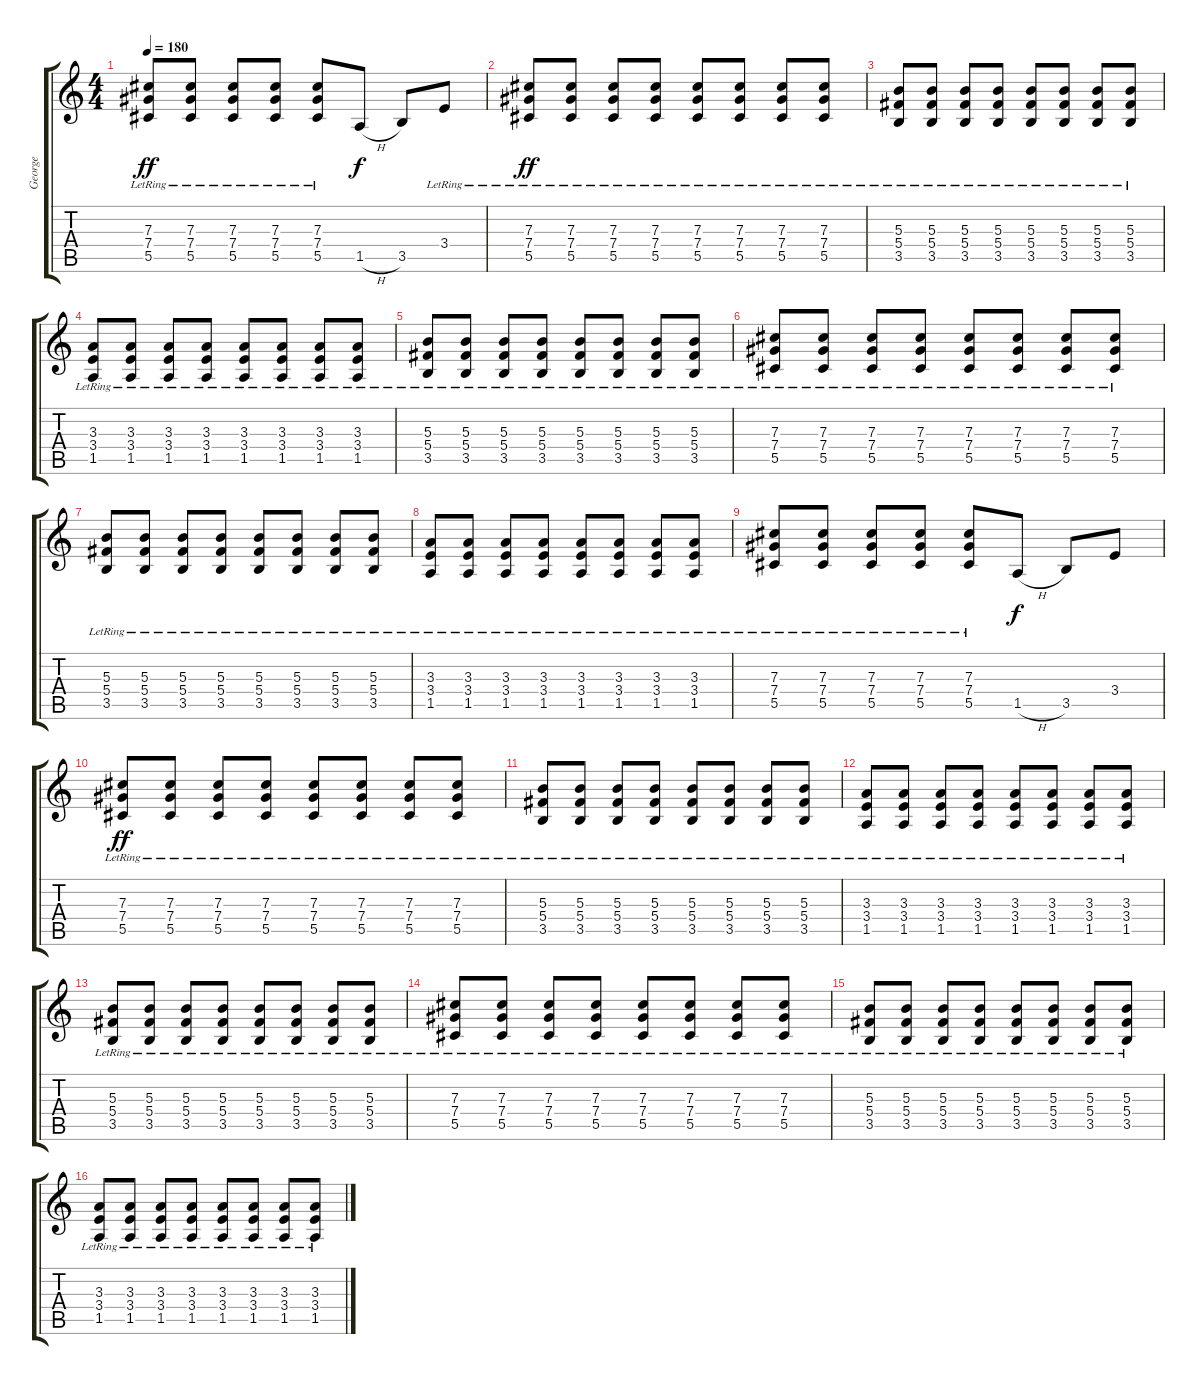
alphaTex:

\track ("George" "George") {instrument distortionguitar}
\staff {score tabs}
\tuning (Eb4 Bb3 Gb3 Db3 Ab2 Eb2) {hide}
\ts (4 4)
\tempo 180
\clef g2
\ks c
(7.3{lr} 7.4{lr} 5.5{lr}).8{dy ff volume 7} (7.3{lr} 7.4{lr} 5.5{lr}).8 (7.3{lr} 7.4{lr} 5.5{lr}).8 (7.3{lr} 7.4{lr} 5.5{lr}).8 (7.3 7.4 5.5{lr}).8 1.5{h}.8{dy f} 3.5.8 3.4{lr}.8 |
(7.3{lr} 7.4{lr} 5.5{lr}).8{dy ff} (7.3{lr} 7.4{lr} 5.5{lr}).8 (7.3{lr} 7.4{lr} 5.5{lr}).8 (7.3{lr} 7.4{lr} 5.5{lr}).8 (7.3{lr} 7.4{lr} 5.5{lr}).8 (7.3{lr} 7.4{lr} 5.5{lr}).8 (7.3{lr} 7.4{lr} 5.5{lr}).8 (7.3{lr} 7.4{lr} 5.5{lr}).8 |
(5.3{lr} 5.4{lr} 3.5{lr}).8 (5.3{lr} 5.4{lr} 3.5{lr}).8 (5.3{lr} 5.4{lr} 3.5{lr}).8 (5.3{lr} 5.4{lr} 3.5{lr}).8 (5.3{lr} 5.4{lr} 3.5{lr}).8 (5.3{lr} 5.4{lr} 3.5{lr}).8 (5.3{lr} 5.4{lr} 3.5{lr}).8 (5.3{lr} 5.4{lr} 3.5{lr}).8 |
(3.3{lr} 3.4{lr} 1.5{lr}).8{volume 6} (3.3{lr} 3.4{lr} 1.5{lr}).8 (3.3{lr} 3.4{lr} 1.5{lr}).8 (3.3{lr} 3.4{lr} 1.5{lr}).8 (3.3{lr} 3.4{lr} 1.5{lr}).8 (3.3{lr} 3.4{lr} 1.5{lr}).8 (3.3{lr} 3.4{lr} 1.5{lr}).8 (3.3{lr} 3.4{lr} 1.5{lr}).8 |
(5.3{lr} 5.4{lr} 3.5{lr}).8 (5.3{lr} 5.4{lr} 3.5{lr}).8 (5.3{lr} 5.4{lr} 3.5{lr}).8 (5.3{lr} 5.4{lr} 3.5{lr}).8 (5.3{lr} 5.4{lr} 3.5{lr}).8 (5.3{lr} 5.4{lr} 3.5{lr}).8 (5.3{lr} 5.4{lr} 3.5{lr}).8 (5.3{lr} 5.4{lr} 3.5{lr}).8 |
(7.3{lr} 7.4{lr} 5.5{lr}).8 (7.3{lr} 7.4{lr} 5.5{lr}).8 (7.3{lr} 7.4{lr} 5.5{lr}).8 (7.3{lr} 7.4{lr} 5.5{lr}).8 (7.3{lr} 7.4{lr} 5.5{lr}).8 (7.3{lr} 7.4{lr} 5.5{lr}).8 (7.3{lr} 7.4{lr} 5.5{lr}).8 (7.3{lr} 7.4{lr} 5.5{lr}).8 |
(5.3{lr} 5.4{lr} 3.5{lr}).8{volume 5} (5.3{lr} 5.4{lr} 3.5{lr}).8 (5.3{lr} 5.4{lr} 3.5{lr}).8 (5.3{lr} 5.4{lr} 3.5{lr}).8 (5.3{lr} 5.4{lr} 3.5{lr}).8 (5.3{lr} 5.4{lr} 3.5{lr}).8 (5.3{lr} 5.4{lr} 3.5{lr}).8 (5.3{lr} 5.4{lr} 3.5{lr}).8 |
(3.3{lr} 3.4{lr} 1.5{lr}).8 (3.3{lr} 3.4{lr} 1.5{lr}).8 (3.3{lr} 3.4{lr} 1.5{lr}).8 (3.3{lr} 3.4{lr} 1.5{lr}).8 (3.3{lr} 3.4{lr} 1.5{lr}).8 (3.3{lr} 3.4{lr} 1.5{lr}).8 (3.3{lr} 3.4{lr} 1.5{lr}).8 (3.3{lr} 3.4{lr} 1.5{lr}).8 |
(7.3{lr} 7.4{lr} 5.5{lr}).8 (7.3{lr} 7.4{lr} 5.5{lr}).8 (7.3{lr} 7.4{lr} 5.5{lr}).8 (7.3{lr} 7.4{lr} 5.5{lr}).8 (7.3 7.4 5.5{lr}).8 1.5{h}.8{dy f} 3.5.8 3.4.8 |
(7.3{lr} 7.4{lr} 5.5{lr}).8{dy ff volume 4} (7.3{lr} 7.4{lr} 5.5{lr}).8 (7.3{lr} 7.4{lr} 5.5{lr}).8 (7.3{lr} 7.4{lr} 5.5{lr}).8 (7.3{lr} 7.4{lr} 5.5{lr}).8 (7.3{lr} 7.4{lr} 5.5{lr}).8 (7.3{lr} 7.4{lr} 5.5{lr}).8 (7.3{lr} 7.4{lr} 5.5{lr}).8 |
(5.3{lr} 5.4{lr} 3.5{lr}).8 (5.3{lr} 5.4{lr} 3.5{lr}).8 (5.3{lr} 5.4{lr} 3.5{lr}).8 (5.3{lr} 5.4{lr} 3.5{lr}).8 (5.3{lr} 5.4{lr} 3.5{lr}).8 (5.3{lr} 5.4{lr} 3.5{lr}).8 (5.3{lr} 5.4{lr} 3.5{lr}).8 (5.3{lr} 5.4{lr} 3.5{lr}).8 |
(3.3{lr} 3.4{lr} 1.5{lr}).8 (3.3{lr} 3.4{lr} 1.5{lr}).8 (3.3{lr} 3.4{lr} 1.5{lr}).8 (3.3{lr} 3.4{lr} 1.5{lr}).8 (3.3{lr} 3.4{lr} 1.5{lr}).8 (3.3{lr} 3.4{lr} 1.5{lr}).8 (3.3{lr} 3.4{lr} 1.5{lr}).8 (3.3{lr} 3.4{lr} 1.5{lr}).8 |
(5.3{lr} 5.4{lr} 3.5{lr}).8{volume 3} (5.3{lr} 5.4{lr} 3.5{lr}).8 (5.3{lr} 5.4{lr} 3.5{lr}).8 (5.3{lr} 5.4{lr} 3.5{lr}).8 (5.3{lr} 5.4{lr} 3.5{lr}).8 (5.3{lr} 5.4{lr} 3.5{lr}).8 (5.3{lr} 5.4{lr} 3.5{lr}).8 (5.3{lr} 5.4{lr} 3.5{lr}).8 |
(7.3{lr} 7.4{lr} 5.5{lr}).8 (7.3{lr} 7.4{lr} 5.5{lr}).8 (7.3{lr} 7.4{lr} 5.5{lr}).8 (7.3{lr} 7.4{lr} 5.5{lr}).8 (7.3{lr} 7.4{lr} 5.5{lr}).8 (7.3{lr} 7.4{lr} 5.5{lr}).8 (7.3{lr} 7.4{lr} 5.5{lr}).8 (7.3{lr} 7.4{lr} 5.5{lr}).8 |
(5.3{lr} 5.4{lr} 3.5{lr}).8 (5.3{lr} 5.4{lr} 3.5{lr}).8 (5.3{lr} 5.4{lr} 3.5{lr}).8 (5.3{lr} 5.4{lr} 3.5{lr}).8 (5.3{lr} 5.4{lr} 3.5{lr}).8 (5.3{lr} 5.4{lr} 3.5{lr}).8 (5.3{lr} 5.4{lr} 3.5{lr}).8 (5.3{lr} 5.4{lr} 3.5{lr}).8 |
(3.3{lr} 3.4{lr} 1.5{lr}).8{volume 2} (3.3{lr} 3.4{lr} 1.5{lr}).8 (3.3{lr} 3.4{lr} 1.5{lr}).8 (3.3{lr} 3.4{lr} 1.5{lr}).8 (3.3{lr} 3.4{lr} 1.5{lr}).8 (3.3{lr} 3.4{lr} 1.5{lr}).8 (3.3{lr} 3.4{lr} 1.5{lr}).8 (3.3{lr} 3.4{lr} 1.5{lr}).8
